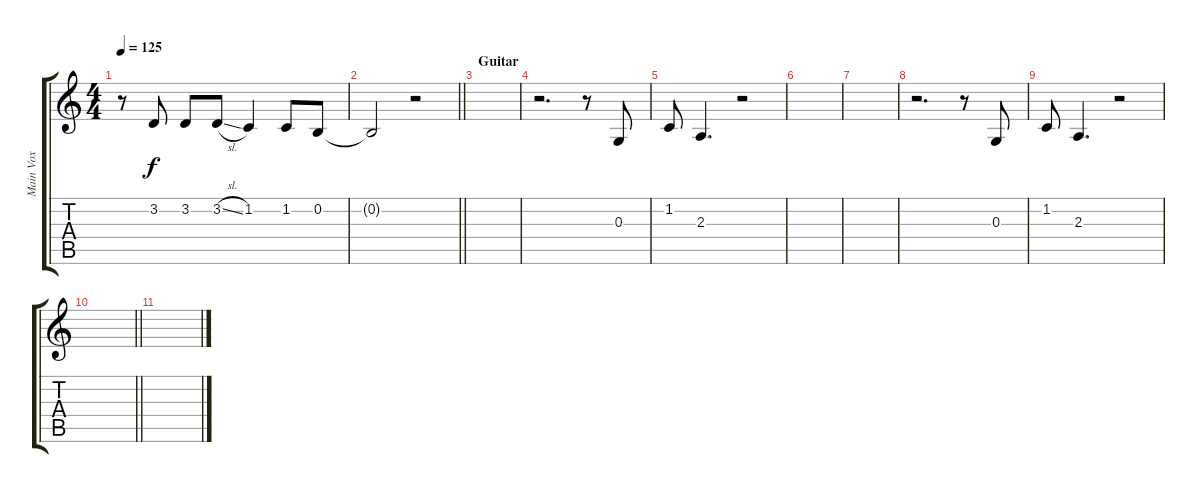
\track ("Main Vox" "Main Vox") {instrument oboe}
\staff {score tabs}
\tuning (E4 B3 G3 D3 A2 E2) {hide}
\ts (4 4)
\tempo 125
\clef g2
\ks c
r.8{dy f} 3.2.8 3.2.8 3.2{sl}.8 1.2.4 1.2.8 0.2.8 |
\barLineRight lightlight
0.2{t}.2 r.2 |
\section ("" "Guitar")
|
r.2{d} r.8 0.3.8 |
1.2.8 2.3.4{d} r.2 |
|
|
r.2{d} r.8 0.3.8 |
1.2.8 2.3.4{d} r.2 |
\barLineRight lightlight
|
\section ("" "")
